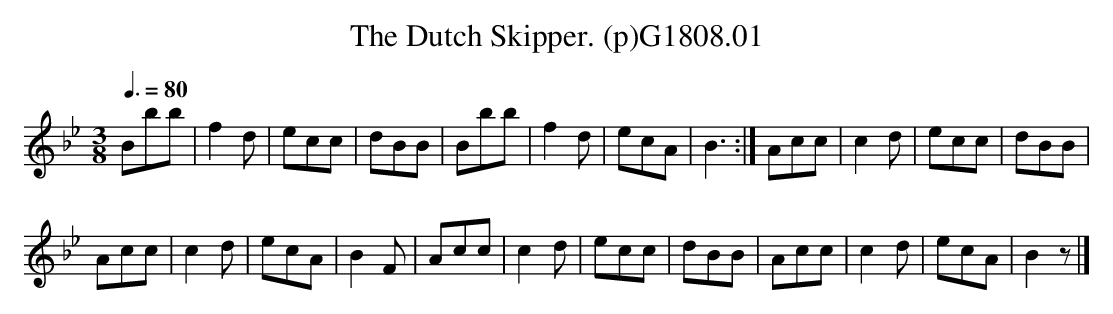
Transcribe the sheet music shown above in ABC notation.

X:1
T:Dutch Skipper. (p)G1808.01, The
M:3/8
L:1/8
Q:3/8=80
K:Bb
Bbb|f2 d|ecc|dBB|Bbb|f2 d|ecA|B3:|Acc|c2 d|ecc|dBB|
Acc|c2 d|ecA|B2 F|Acc|c2 d|ecc|dBB|Acc|c2 d|ecA|B2 z|]
